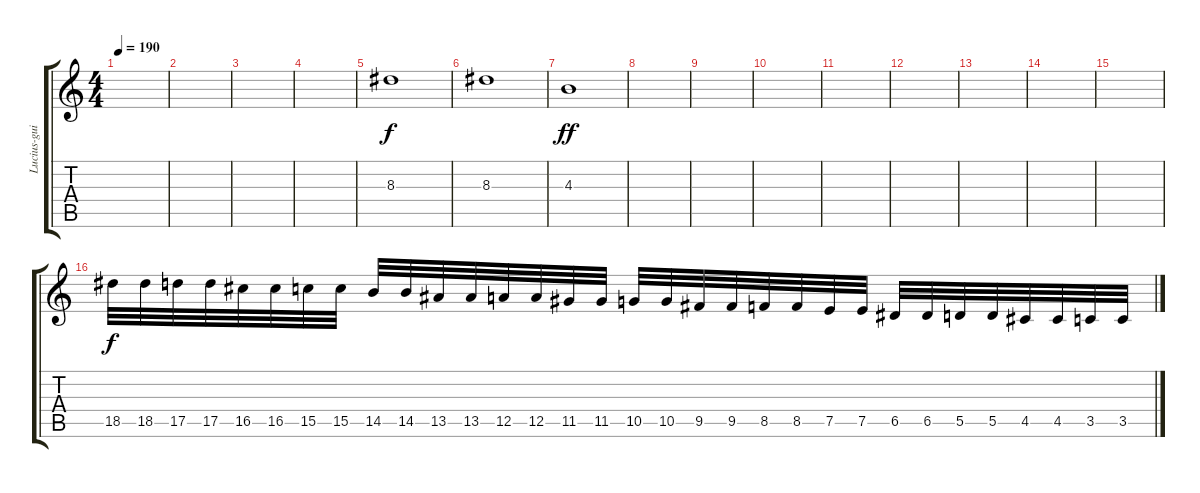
\track ("Lucius-guitarra solo" "Lucius-gui") {instrument distortionguitar}
\staff {score tabs}
\tuning (E4 B3 G3 D3 A2 E2) {hide}
\ts (4 4)
\tempo 190
\clef g2
\ks c
|
|
|
|
8.3.1 |
8.3.1 |
4.3.1{dy ff} |
|
|
|
|
|
|
|
|
18.5.32{dy f} 18.5.32 17.5.32 17.5.32 16.5.32 16.5.32 15.5.32 15.5.32 14.5.32 14.5.32 13.5.32 13.5.32 12.5.32 12.5.32 11.5.32 11.5.32 10.5.32 10.5.32 9.5.32 9.5.32 8.5.32 8.5.32 7.5.32 7.5.32 6.5.32 6.5.32 5.5.32 5.5.32 4.5.32 4.5.32 3.5.32 3.5.32
